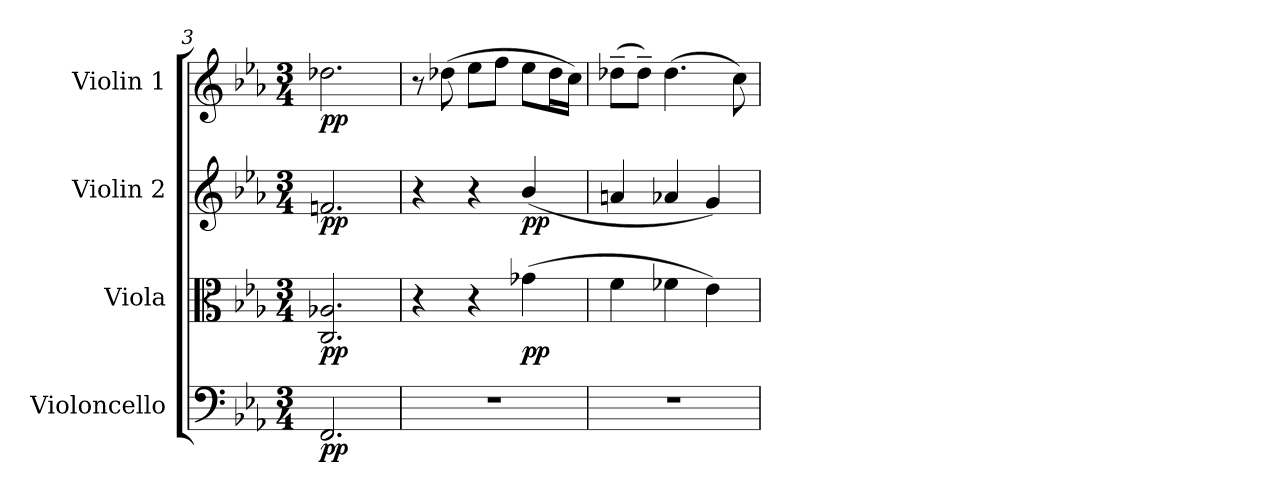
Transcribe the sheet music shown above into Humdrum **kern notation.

**kern	**dynam	**kern	**dynam	**kern	**dynam	**kern	**dynam
*part4	*part4	*part3	*part3	*part2	*part2	*part1	*part1
*staff4	*staff4	*staff3	*staff3	*staff2	*staff2	*staff1	*staff1
*I"Violoncello	*	*I"Viola	*	*I"Violin 2	*	*I"Violin 1	*
*I'Vc	*	*I'Vla	*	*I'Vln	*	*I'Vln	*
*clefF4	*	*clefC3	*	*clefG2	*	*clefG2	*
*k[b-e-a-]	*	*k[b-e-a-]	*	*k[b-e-a-]	*	*k[b-e-a-]	*
*M3/4	*	*M3/4	*	*M3/4	*	*M3/4	*
=3	=3	=3	=3	=3	=3	=3	=3
!	!LO:DY:b	!	!LO:DY:b	!	!LO:DY:b	!	!LO:DY:b
2.FF/	pp	2.C/ 2.A-X/	pp	2.fn/	pp	2.dd-X\	pp
=4	=4	=4	=4	=4	=4	=4	=4
2.r	.	4r	.	4r	.	8r	.
!	!	!	!	!	!	!	!LO:DY:b
!	!	!	!	!	!	!	!LO:DY:n=1:b
.	.	.	.	.	.	(8dd-X\	pp other-dynamics
.	.	4r	.	4r	.	8ee-\L	.
.	.	.	.	.	.	8ff\J	.
!	!	!	!LO:DY:b	!	!LO:DY:b	!	!
.	.	(4g-X\	pp	(4b-/	pp	8ee-\L	.
.	.	.	.	.	.	16dd-\L	.
.	.	.	.	.	.	16cc\JJ)	.
=5	=5	=5	=5	=5	=5	=5	=5
2.r	.	4f\	.	4an/	.	(8dd-X~\L	.
.	.	.	.	.	.	8dd-~\J)	.
.	.	4f-X\	.	4a-X/	.	(4.dd-\	.
.	.	4e-\)	.	4g/)	.	.	.
.	.	.	.	.	.	8cc\)	.
=	=	=	=	=	=	=	=
*-	*-	*-	*-	*-	*-	*-	*-
